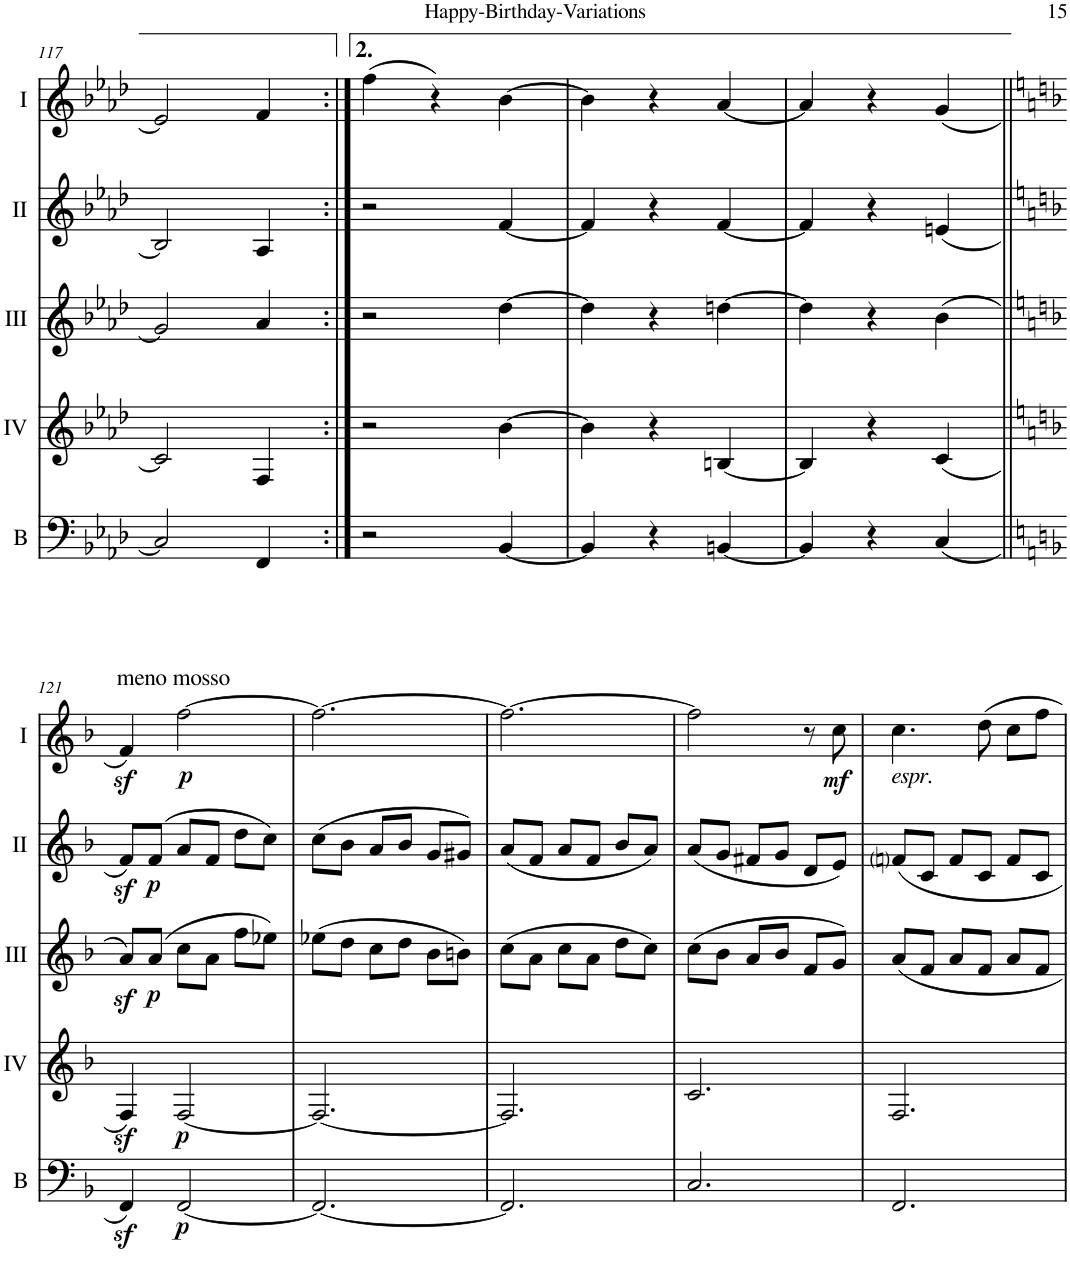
**kern	**dynam	**kern	**dynam	**kern	**dynam	**kern	**dynam	**kern	**dynam
*part5	*part5	*part4	*part4	*part3	*part3	*part2	*part2	*part1	*part1
*staff5	*staff5	*staff4	*staff4	*staff3	*staff3	*staff2	*staff2	*staff1	*staff1
*I"Bass	*	*I"Acc. 4	*	*I"Acc. 3	*	*I"Acc. 2	*	*I"Acc. 1	*
*I'B	*	*	*	*	*	*	*	*	*
!!LO:PB:g=z
*clefF4	*	*clefG2	*	*clefG2	*	*clefG2	*	*clefG2	*
*Trd7c12	*	*Trd7c12	*	*Trd7c12	*	*	*	*	*
*k[b-e-a-d-]	*	*k[b-e-a-d-]	*	*k[b-e-a-d-]	*	*k[b-e-a-d-]	*	*k[b-e-a-d-]	*
*M3/4	*	*M3/4	*	*M3/4	*	*M3/4	*	*M3/4	*
=117	=117	=117	=117	=117	=117	=117	=117	=117	=117
2C/]	.	2c/]	.	2g/]	.	2B-/]	.	2e/]	.
4FF/	.	4F/	.	4a-/	.	4A-/	.	4f/	.
=118:|!	=118:|!	=118:|!	=118:|!	=118:|!	=118:|!	=118:|!	=118:|!	=118:|!	=118:|!
2r	.	2r	.	2r	.	2r	.	(4ff\	.
.	.	.	.	.	.	.	.	4r)	.
[4BB-/	.	[4b-\	.	[4dd-\	.	[4f/	.	[4b-\	.
=119	=119	=119	=119	=119	=119	=119	=119	=119	=119
4BB-/]	.	4b-\]	.	4dd-\]	.	4f/]	.	4b-\]	.
4r	.	4r	.	4r	.	4r	.	4r	.
[4BBn/	.	[4Bn/	.	[4ddn\	.	[4f/	.	[4a-/	.
=120	=120	=120	=120	=120	=120	=120	=120	=120	=120
4BB/]	.	4B/]	.	4dd\]	.	4f/]	.	4a-/]	.
4r	.	4r	.	4r	.	4r	.	4r	.
(4C/	.	(4c/	.	(4b-\	.	(4en/	.	(4g/	.
!!LO:LB:g=z
=121||	=121||	=121||	=121||	=121||	=121||	=121||	=121||	=121||	=121||
*k[b-]	*	*k[b-]	*	*k[b-]	*	*k[b-]	*	*k[b-]	*
!	!	!	!	!	!	!	!	!LO:TX:a:t=meno mosso	!
4FFz</)	.	4Fz</)	.	8az</L)	.	8fz</L)	.	4fz</)	.
!	!	!	!	!	!LO:DY:b	!	!LO:DY:b	!	!
.	.	.	.	(8a/J	p	(8f/J	p	.	.
!	!LO:DY:b	!	!LO:DY:b	!	!	!	!	!	!LO:DY:b
[2FF/	p	[2F/	p	8cc\L	.	8a/L	.	[2ff\	p
.	.	.	.	8a\J	.	8f/J	.	.	.
.	.	.	.	8ff\L	.	8dd\L	.	.	.
.	.	.	.	8ee-X\J)	.	8cc\J)	.	.	.
=122	=122	=122	=122	=122	=122	=122	=122	=122	=122
2.FF/_	.	2.F/_	.	(8ee-X\L	.	(8cc\L	.	2.ff\_	.
.	.	.	.	8dd\J	.	8b-\J	.	.	.
.	.	.	.	8cc\L	.	8a/L	.	.	.
.	.	.	.	8dd\J	.	8b-/J	.	.	.
.	.	.	.	8b-\L	.	8g/L	.	.	.
.	.	.	.	8bn\J)	.	8g#X/J)	.	.	.
=123	=123	=123	=123	=123	=123	=123	=123	=123	=123
2.FF/]	.	2.F/]	.	(8cc\L	.	(8a/L	.	2.ff\_	.
.	.	.	.	8a\J	.	8f/J	.	.	.
.	.	.	.	8cc\L	.	8a/L	.	.	.
.	.	.	.	8a\J	.	8f/J	.	.	.
.	.	.	.	8dd\L	.	8b-/L	.	.	.
.	.	.	.	8cc\J)	.	8a/J)	.	.	.
=124	=124	=124	=124	=124	=124	=124	=124	=124	=124
2.C/	.	2.c/	.	(8cc\L	.	(8a/L	.	2ff\]	.
.	.	.	.	8b-\J	.	8g/J	.	.	.
.	.	.	.	8a/L	.	8f#X/L	.	.	.
.	.	.	.	8b-/J	.	8g/J	.	.	.
.	.	.	.	8f/L	.	8d/L	.	8r	.
!	!	!	!	!	!	!	!	!	!LO:DY:b
.	.	.	.	8g/J)	.	8e/J)	.	8cc\	mf
=125	=125	=125	=125	=125	=125	=125	=125	=125	=125
!	!	!	!	!	!	!	!	!LO:TX:b:i:t=espr.	!
2.FF/	.	2.F/	.	8a/L	.	8fni/L	.	4.cc\	.
.	.	.	.	8f/J	.	8c/J	.	.	.
.	.	.	.	8a/L	.	8f/L	.	.	.
.	.	.	.	8f/J	.	8c/J	.	8dd\	.
.	.	.	.	8a/L	.	8f/L	.	8cc\L	.
.	.	.	.	8f/J	.	8c/J	.	8ff\J	.
=	=	=	=	=	=	=	=	=	=
*-	*-	*-	*-	*-	*-	*-	*-	*-	*-
